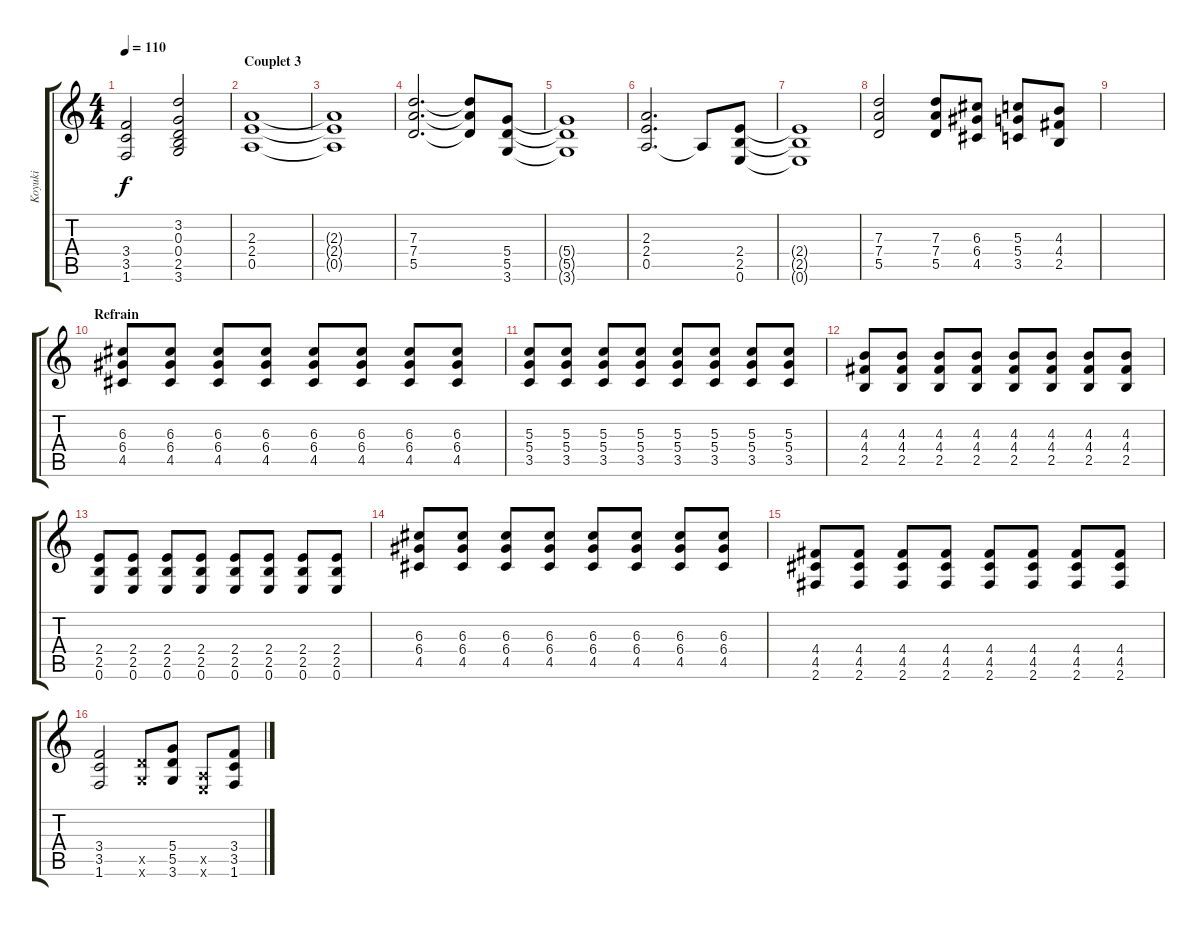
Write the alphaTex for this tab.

\track ("Koyuki" "Koyuki") {instrument overdrivenguitar}
\staff {score tabs}
\tuning (E4 B3 G3 D3 A2 E2) {hide}
\ts (4 4)
\tempo 110
\clef g2
\ks c
(3.4{t} 3.5{t} 1.6{t}).2{dy f} (3.2 0.3 0.4 2.5 3.6).2 |
\section ("" "Couplet 3")
(2.3 2.4 0.5).1 |
(2.3{t} 2.4{t} 0.5{t}).1 |
(7.3 7.4 5.5).2{d} (7.3{t} 7.4{t} 5.5{t}).8 (5.4 5.5 3.6).8 |
(5.4{t} 5.5{t} 3.6{t}).1 |
(2.3 2.4 0.5).2{d} 0.5{t}.8 (2.4 2.5 0.6).8 |
(2.4{t} 2.5{t} 0.6{t}).1 |
(7.3 7.4 5.5).2 (7.3 7.4 5.5).8 (6.3 6.4 4.5).8 (5.3 5.4 3.5).8 (4.3 4.4 2.5).8 |
|
\section ("" "Refrain")
(6.3 6.4 4.5).8 (6.3 6.4 4.5).8 (6.3 6.4 4.5).8 (6.3 6.4 4.5).8 (6.3 6.4 4.5).8 (6.3 6.4 4.5).8 (6.3 6.4 4.5).8 (6.3 6.4 4.5).8 |
(5.3 5.4 3.5).8 (5.3 5.4 3.5).8 (5.3 5.4 3.5).8 (5.3 5.4 3.5).8 (5.3 5.4 3.5).8 (5.3 5.4 3.5).8 (5.3 5.4 3.5).8 (5.3 5.4 3.5).8 |
(4.3 4.4 2.5).8 (4.3 4.4 2.5).8 (4.3 4.4 2.5).8 (4.3 4.4 2.5).8 (4.3 4.4 2.5).8 (4.3 4.4 2.5).8 (4.3 4.4 2.5).8 (4.3 4.4 2.5).8 |
(2.4 2.5 0.6).8 (2.4 2.5 0.6).8 (2.4 2.5 0.6).8 (2.4 2.5 0.6).8 (2.4 2.5 0.6).8 (2.4 2.5 0.6).8 (2.4 2.5 0.6).8 (2.4 2.5 0.6).8 |
(6.3 6.4 4.5).8 (6.3 6.4 4.5).8 (6.3 6.4 4.5).8 (6.3 6.4 4.5).8 (6.3 6.4 4.5).8 (6.3 6.4 4.5).8 (6.3 6.4 4.5).8 (6.3 6.4 4.5).8 |
(4.4 4.5 2.6).8 (4.4 4.5 2.6).8 (4.4 4.5 2.6).8 (4.4 4.5 2.6).8 (4.4 4.5 2.6).8 (4.4 4.5 2.6).8 (4.4 4.5 2.6).8 (4.4 4.5 2.6).8 |
(3.4 3.5 1.6).2 (5.5{x} 3.6{x}).8 (5.4 5.5 3.6).8 (0.5{x} 0.6{x}).8 (3.4 3.5 1.6).8
